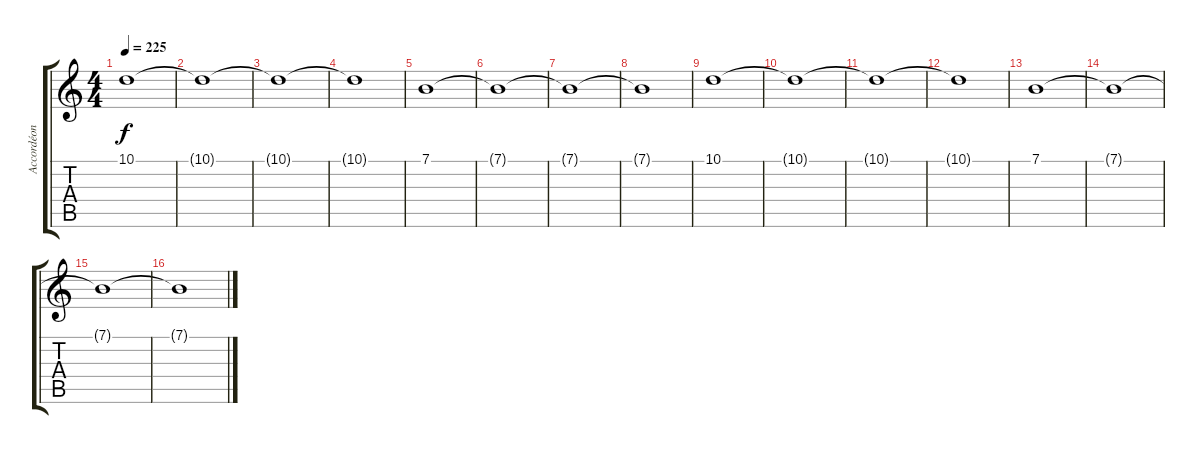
\track ("Accordéon" "Accordéon") {instrument accordion}
\staff {score tabs}
\tuning (E4 B3 G3 D3 A2 E2) {hide}
\ts (4 4)
\tempo 225
\clef g2
\ks c
10.1.1{dy f} |
10.1{t}.1 |
10.1{t}.1 |
10.1{t}.1 |
7.1.1 |
7.1{t}.1 |
7.1{t}.1 |
7.1{t}.1 |
10.1.1 |
10.1{t}.1 |
10.1{t}.1 |
10.1{t}.1 |
7.1.1 |
7.1{t}.1 |
7.1{t}.1 |
7.1{t}.1
